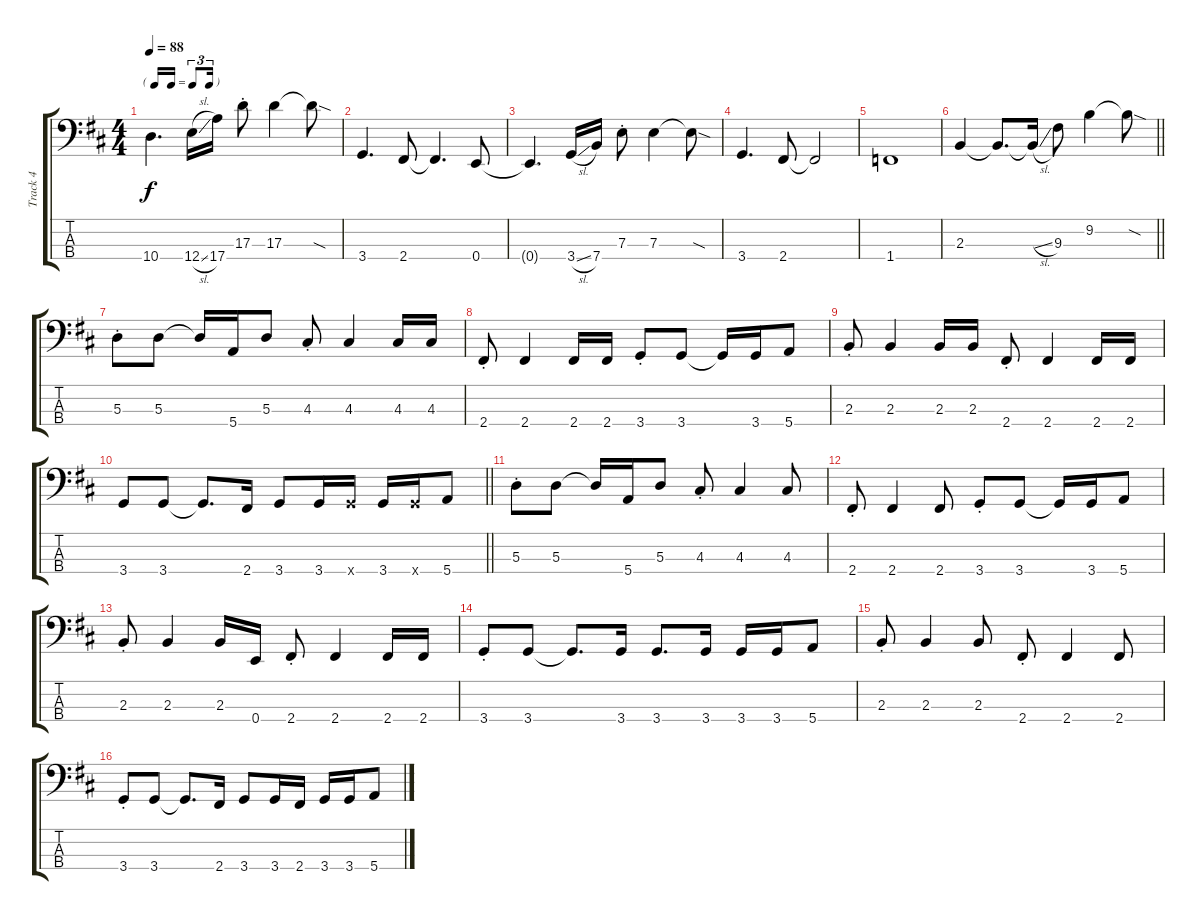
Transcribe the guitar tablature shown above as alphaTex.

\track ("Track 4" "Track 4") {instrument electricbassfinger}
\staff {score tabs}
\tuning (G2 D2 A1 E1) {hide}
\ts (4 4)
\tf triplet16th
\tempo 88
\clef f4
\ks d
10.4.4{d dy f} 12.4{sl}.16 17.4.16 17.3{st}.8 17.3.4 17.3{sod t}.8 |
3.4.4{d} 2.4.8 2.4{t}.4{d} 0.4.8 |
0.4{t}.4{d} 3.4{sl}.16 7.4.16 7.3{st}.8 7.3.4 7.3{sod t}.8 |
3.4.4{d} 2.4.8 2.4{t}.2 |
1.4.1 |
\barLineRight lightlight
2.3.4 2.3{t}.8{d} 2.3{sl t}.16 9.3.8 9.2.4 9.2{sod t}.8 |
5.3{st}.8 5.3.8 5.3{t}.16 5.4.16 5.3.8 4.3{st}.8 4.3.4 4.3.16 4.3.16 |
2.4{st}.8 2.4.4 2.4.16 2.4.16 3.4{st}.8 3.4.8 3.4{t}.16 3.4.16 5.4.8 |
2.3{st}.8 2.3.4 2.3.16 2.3.16 2.4{st}.8 2.4.4 2.4.16 2.4.16 |
\barLineRight lightlight
3.4.8 3.4.8 3.4{t}.8{d} 2.4.16 3.4.8 3.4.16 3.4{x}.16 3.4.16 3.4{x}.16 5.4.8 |
5.3{st}.8 5.3.8 5.3{t}.16 5.4.16 5.3.8 4.3{st}.8 4.3.4 4.3.8 |
2.4{st}.8 2.4.4 2.4.8 3.4{st}.8 3.4.8 3.4{t}.16 3.4.16 5.4.8 |
2.3{st}.8 2.3.4 2.3.16 0.4.16 2.4{st}.8 2.4.4 2.4.16 2.4.16 |
3.4{st}.8 3.4.8 3.4{t}.8{d} 3.4.16 3.4.8{d} 3.4.16 3.4.16 3.4.16 5.4.8 |
2.3{st}.8 2.3.4 2.3.8 2.4{st}.8 2.4.4 2.4.8 |
3.4{st}.8 3.4.8 3.4{t}.8{d} 2.4.16 3.4.8 3.4.16 2.4.16 3.4.16 3.4.16 5.4.8
